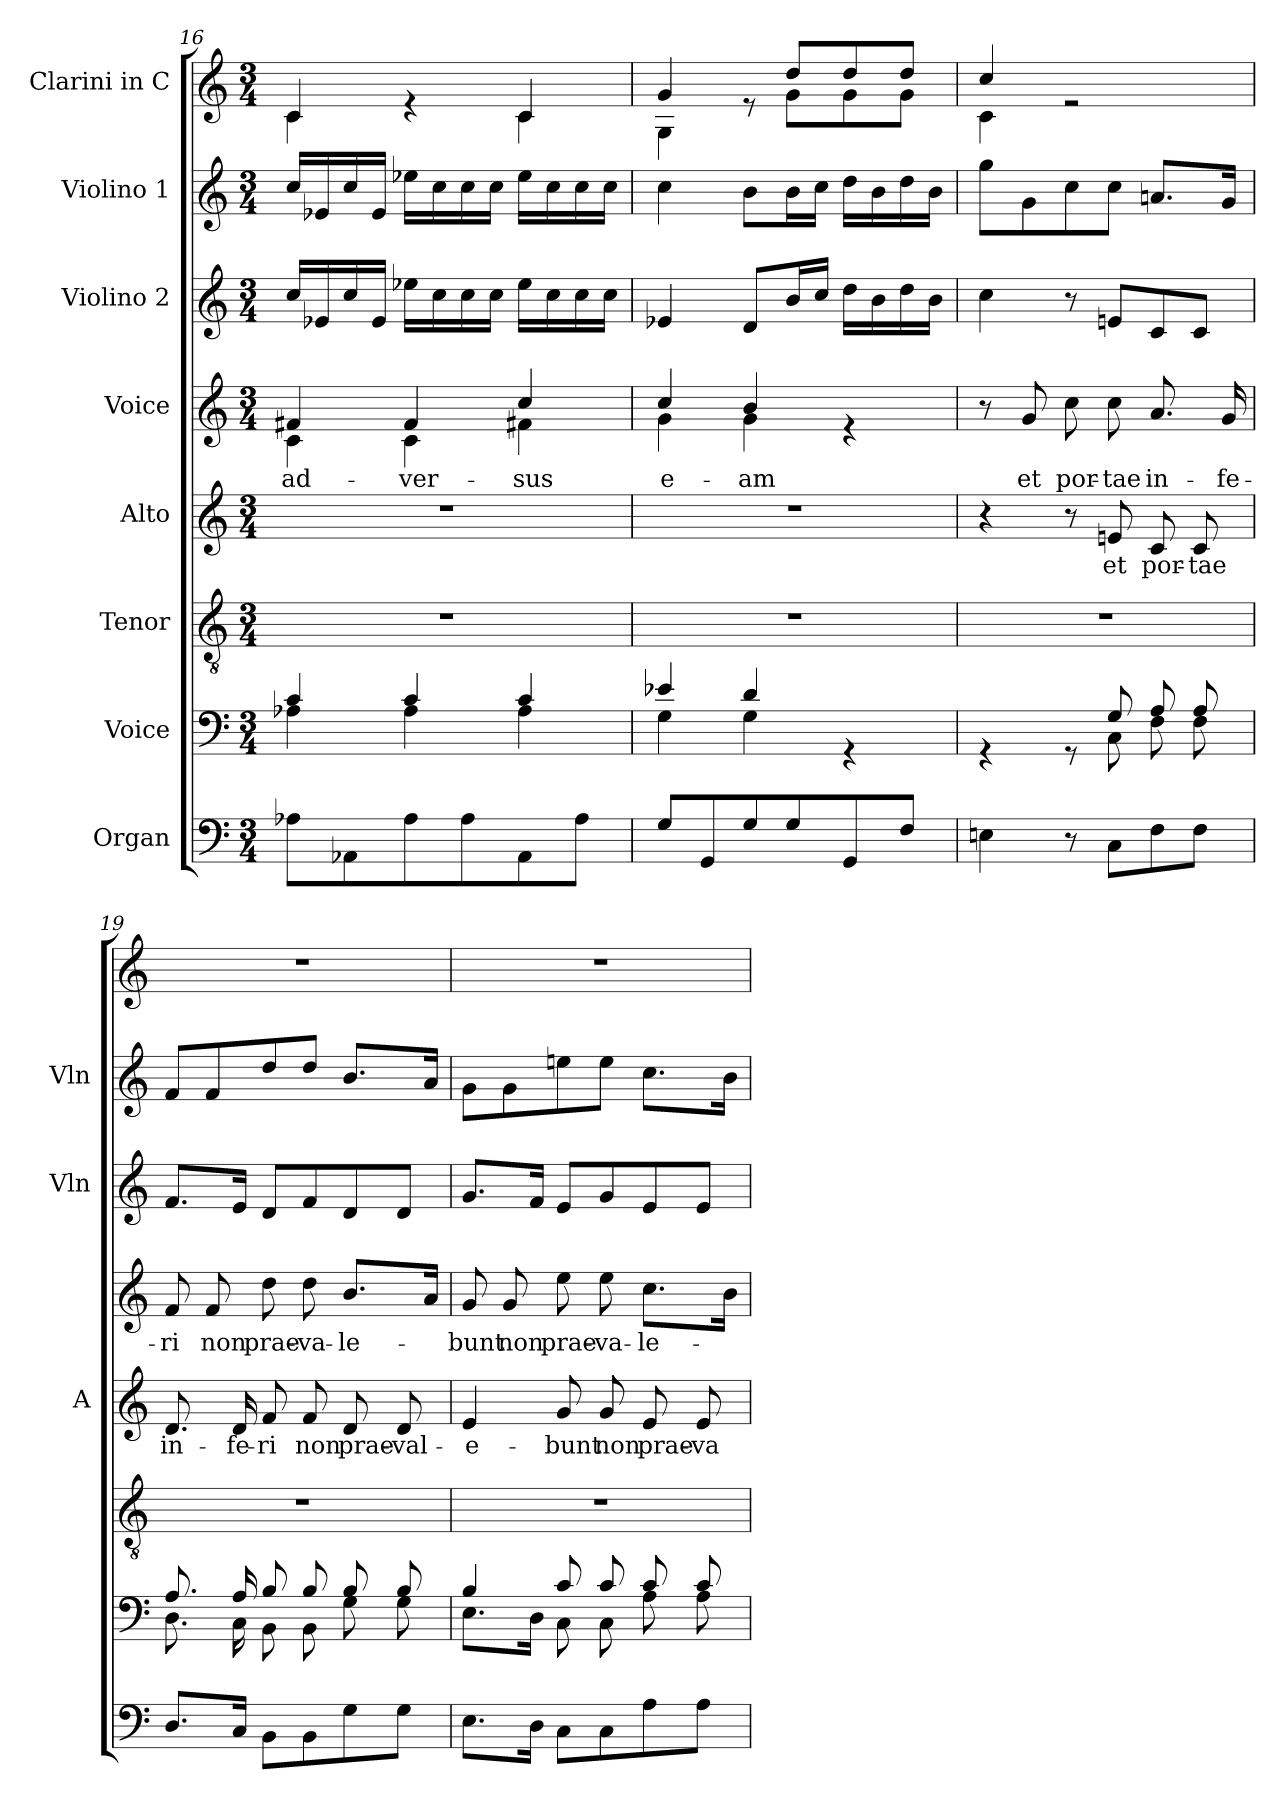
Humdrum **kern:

**kern	**kern	**kern	**kern	**text	**kern	**text	**kern	**kern	**kern
*part8	*part7	*part6	*part5	*part5	*part4	*part4	*part3	*part2	*part1
*staff8	*staff7	*staff6	*staff5	*staff5	*staff4	*staff4	*staff3	*staff2	*staff1
*I"Organ	*I"Voice	*I"Tenor	*I"Alto	*	*I"Voice	*	*I"Violino 2	*I"Violino 1	*I"Clarini in C
*	*	*	*I'A	*	*	*	*I'Vln	*I'Vln	*
*clefF4	*clefF4	*clefGv2	*clefG2	*	*clefG2	*	*clefG2	*clefG2	*clefG2
*k[]	*k[]	*k[]	*k[]	*	*k[]	*	*k[]	*k[]	*k[]
*M3/4	*M3/4	*M3/4	*M3/4	*	*M3/4	*	*M3/4	*M3/4	*M3/4
=16	=16	=16	=16	=16	=16	=16	=16	=16	=16
*	*^	*	*	*	*^	*	*	*	*
!	!	!	!	!	!	!	!	!LO:LY:b	!	!	!
*	*	*	*	*	*	*	*	*	*	*	*^
8A-X\L	4c/	4A-X\	2.r	2.r	.	4f#X/	4c\	ad-	16cc/LL	16cc/LL	4c/	4c\
.	.	.	.	.	.	.	.	.	16e-X/	16e-X/	.	.
8AA-X\	.	.	.	.	.	.	.	.	16cc/	16cc/	.	.
.	.	.	.	.	.	.	.	.	16e-/JJ	16e-/JJ	.	.
!	!	!	!	!	!	!	!	!LO:LY:b	!	!	!	!
8A-\	4c/	4A-\	.	.	.	4f#/	4c\	-ver-	16ee-X\LL	16ee-X\LL	4re	4ryy
.	.	.	.	.	.	.	.	.	16cc\	16cc\	.	.
8A-\	.	.	.	.	.	.	.	.	16cc\	16cc\	.	.
.	.	.	.	.	.	.	.	.	16cc\JJ	16cc\JJ	.	.
!	!	!	!	!	!	!	!	!LO:LY:b	!	!	!	!
8AA-\	4c/	4A-\	.	.	.	4cc/	4f#X\	-sus	16ee-\LL	16ee-\LL	4c/	4c\
.	.	.	.	.	.	.	.	.	16cc\	16cc\	.	.
8A-\J	.	.	.	.	.	.	.	.	16cc\	16cc\	.	.
.	.	.	.	.	.	.	.	.	16cc\JJ	16cc\JJ	.	.
=17	=17	=17	=17	=17	=17	=17	=17	=17	=17	=17	=17	=17
!	!	!	!	!	!	!	!	!LO:LY:b	!	!	!	!
8G/L	4e-X/	4G\	2.r	2.r	.	4cc/	4g\	e-	4e-X/	4cc\	4g/	4G\
8GG/	.	.	.	.	.	.	.	.	.	.	.	.
!	!	!	!	!	!	!	!	!LO:LY:b	!	!	!	!
8G/	4d/	4G\	.	.	.	4b/	4g\	-am	8d/L	8b\L	8re	8ryy
8G/	.	.	.	.	.	.	.	.	16b/L	16b\L	8dd/L	8g\L
.	.	.	.	.	.	.	.	.	16cc/JJ	16cc\JJ	.	.
8GG/	4rGG	4ryy	.	.	.	4re	4ryy	.	16dd\LL	16dd\LL	8dd/	8g\
.	.	.	.	.	.	.	.	.	16b\	16b\	.	.
8F/J	.	.	.	.	.	.	.	.	16dd\	16dd\	8dd/J	8g\J
.	.	.	.	.	.	.	.	.	16b\JJ	16b\JJ	.	.
*	*	*	*	*	*	*v	*v	*	*	*	*	*
!!LO:PB:g=z	!!
=18	=18	=18	=18	=18	=18	=18	=18	=18	=18	=18	=18
4En\	4rGG	4.ryy	2.r	4r	.	8r	.	4cc\	8gg\L	4cc/	4c\
!	!	!	!	!	!	!	!LO:LY:b	!	!	!	!
.	.	.	.	.	.	8g/	et	.	8g\	.	.
!	!	!	!	!	!	!	!LO:LY:b	!	!	!	!
8r	8rGG	.	.	8r	.	8cc\	por-	8r	8cc\	2re	2ryy
!	!	!	!	!	!LO:LY:b	!	!LO:LY:b	!	!	!	!
8C\L	8G/	8C\	.	8en/	et	8cc\	-tae	8en/L	8cc\J	.	.
!	!	!	!	!	!LO:LY:b	!	!LO:LY:b	!	!	!	!
8F\	8A/	8F\	.	8c/	por-	8.a/	in-	8c/	8.an/L	.	.
!	!	!	!	!	!LO:LY:b	!	!	!	!	!	!
8F\J	8A/	8F\	.	8c/	-tae	.	.	8c/J	.	.	.
!	!	!	!	!	!	!	!LO:LY:b	!	!	!	!
.	.	.	.	.	.	16g/	-fe-	.	16g/Jk	.	.
*	*	*	*	*	*	*	*	*	*	*v	*v
=19	=19	=19	=19	=19	=19	=19	=19	=19	=19	=19
!	!	!	!	!	!LO:LY:b	!	!LO:LY:b	!	!	!
8.D/L	8.A/	8.D\	2.r	8.d/	in-	8f/	-ri	8.f/L	8f/L	2.r
!	!	!	!	!	!	!	!LO:LY:b	!	!	!
.	.	.	.	.	.	8f/	non	.	8f/	.
!	!	!	!	!	!LO:LY:b	!	!	!	!	!
16C/Jk	16A/	16C\	.	16d/	-fe-	.	.	16e/Jk	.	.
!	!	!	!	!	!LO:LY:b	!	!LO:LY:b	!	!	!
8BB\L	8B/	8BB\	.	8f/	-ri	8dd\	prae-	8d/L	8dd/	.
!	!	!	!	!	!LO:LY:b	!	!LO:LY:b	!	!	!
8BB\	8B/	8BB\	.	8f/	non	8dd\	-va-	8f/	8dd/J	.
!	!	!	!	!	!LO:LY:b	!	!LO:LY:b	!	!	!
8G\	8B/	8G\	.	8d/	prae-	8.b/L	-le-	8d/	8.b/L	.
!	!	!	!	!	!LO:LY:b	!	!	!	!	!
8G\J	8B/	8G\	.	8d/	-val-	.	.	8d/J	.	.
.	.	.	.	.	.	16a/Jk	.	.	16a/Jk	.
=20	=20	=20	=20	=20	=20	=20	=20	=20	=20	=20
!	!	!	!	!	!LO:LY:b	!	!LO:LY:b	!	!	!
8.E\L	4B/	8.E\L	2.r	4e/	-e-	8g/	-bunt	8.g/L	8g\L	2.r
!	!	!	!	!	!	!	!LO:LY:b	!	!	!
.	.	.	.	.	.	8g/	non	.	8g\	.
16D\Jk	.	16D\Jk	.	.	.	.	.	16f/Jk	.	.
!	!	!	!	!	!LO:LY:b	!	!LO:LY:b	!	!	!
8C\L	8c/	8C\	.	8g/	-bunt	8ee\	prae-	8e/L	8een\	.
!	!	!	!	!	!LO:LY:b	!	!LO:LY:b	!	!	!
8C\	8c/	8C\	.	8g/	non	8ee\	-va-	8g/	8ee\J	.
!	!	!	!	!	!LO:LY:b	!	!LO:LY:b	!	!	!
8A\	8c/	8A\	.	8e/	prae-	8.cc\L	-le-	8e/	8.cc\L	.
!	!	!	!	!	!LO:LY:b	!	!	!	!	!
8A\J	8c/	8A\	.	8e/	-va-	.	.	8e/J	.	.
.	.	.	.	.	.	16b\Jk	.	.	16b\Jk	.
*	*v	*v	*	*	*	*	*	*	*	*
=	=	=	=	=	=	=	=	=	=
*-	*-	*-	*-	*-	*-	*-	*-	*-	*-
